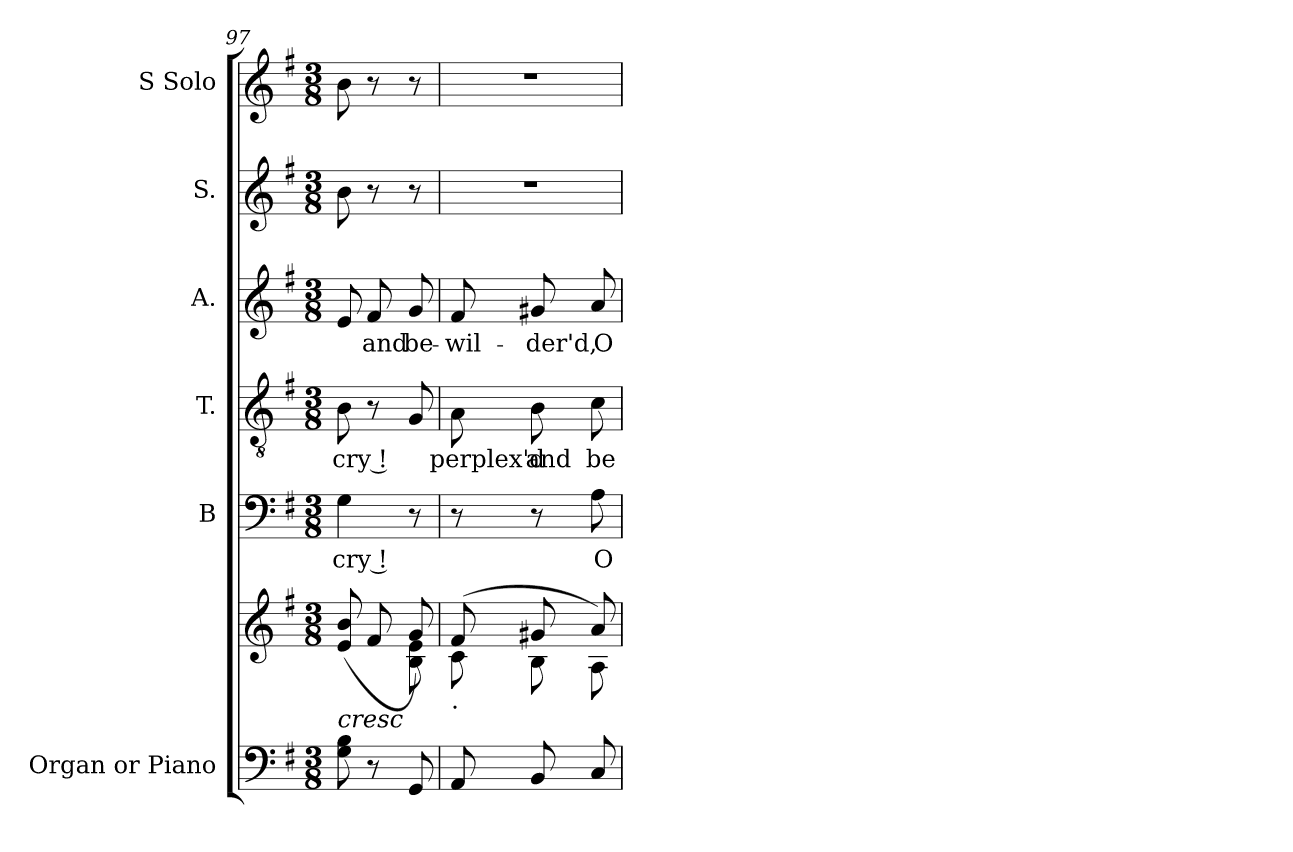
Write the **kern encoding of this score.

**kern	**kern	**kern	**text	**kern	**text	**kern	**text	**kern	**kern
*part6	*part6	*part5	*part5	*part4	*part4	*part3	*part3	*part2	*part1
*staff7	*staff6	*staff5	*staff5	*staff4	*staff4	*staff3	*staff3	*staff2	*staff1
*I"Organ or  Piano	*	*I"B	*	*I"T.	*	*I"A.	*	*I"S.	*I"S    Solo
*	*	*I'B.	*	*I'T.	*	*I'A.	*	*I'S.	*I'S.
*clefF4	*clefG2	*clefF4	*	*clefGv2	*	*clefG2	*	*clefG2	*clefG2
*	*	*	*	*ITrd7c12	*	*	*	*	*
*k[f#]	*k[f#]	*k[f#]	*	*k[f#]	*	*k[f#]	*	*k[f#]	*k[f#]
*G:	*G:	*G:	*	*G:	*	*G:	*	*G:	*G:
*M3/8	*M3/8	*M3/8	*	*M3/8	*	*M3/8	*	*M3/8	*M3/8
=97	=97	=97	=97	=97	=97	=97	=97	=97	=97
*	*^	*	*	*	*	*	*	*	*
!	!LO:TX:b:i:t=cresc	!	!	!	!	!	!	!	!	!
8G\ 8B\	(8e/ 8b/	4ryy	4G\	cry !	8BB\	cry !	8e/	.	8b\	8b\
8r	8f#/	.	.	.	8r	.	8f#/	and	8r	8r
8GG/	8g/)	8B\ 8e\	8r	.	8GG/	.	8g/	be-	8r	8r
=98	=98	=98	=98	=98	=98	=98	=98	=98	=98	=98
!	!LO:TX:b:t=.	!	!	!	!	!	!	!	!	!
8AA/	(8f#/	8c\	8r	.	8AA\	perplex'd	8f#/	-wil-	4.r	4.r
8BB/	8g#X/	8B\	8r	.	8BB\	and	8g#X/	-der'd,	.	.
8C/	8a/)	8A\	8A\	O	8C\	be-	8a/	O	.	.
*	*v	*v	*	*	*	*	*	*	*	*
=	=	=	=	=	=	=	=	=	=
*-	*-	*-	*-	*-	*-	*-	*-	*-	*-
